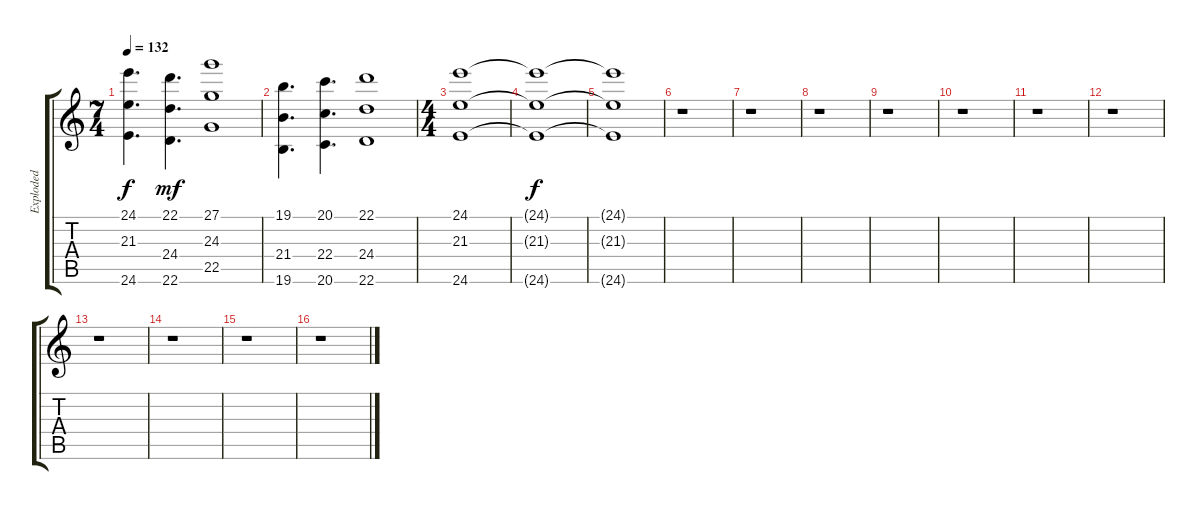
\track ("Exploded" "Exploded") {instrument stringensemble1}
\staff {score tabs}
\tuning (E4 B3 G3 D3 A2 E2) {hide}
\ts (7 4)
\tempo 132
\clef g2
\ks c
(24.1{t} 21.3{t} 24.6{t}).4{d dy f} (22.1 24.4 22.6).4{d dy mf} (27.1 24.3 22.5).1 |
(19.1 21.4 19.6).4{d} (20.1 22.4 20.6).4{d} (22.1 24.4 22.6).1 |
\ts (4 4)
(24.1 21.3 24.6).1 |
(24.1{t} 21.3{t} 24.6{t}).1{dy f} |
(24.1{t} 21.3{t} 24.6{t}).1 |
r.1 |
r.1 |
r.1 |
r.1 |
r.1 |
r.1 |
r.1 |
r.1 |
r.1 |
r.1 |
r.1
